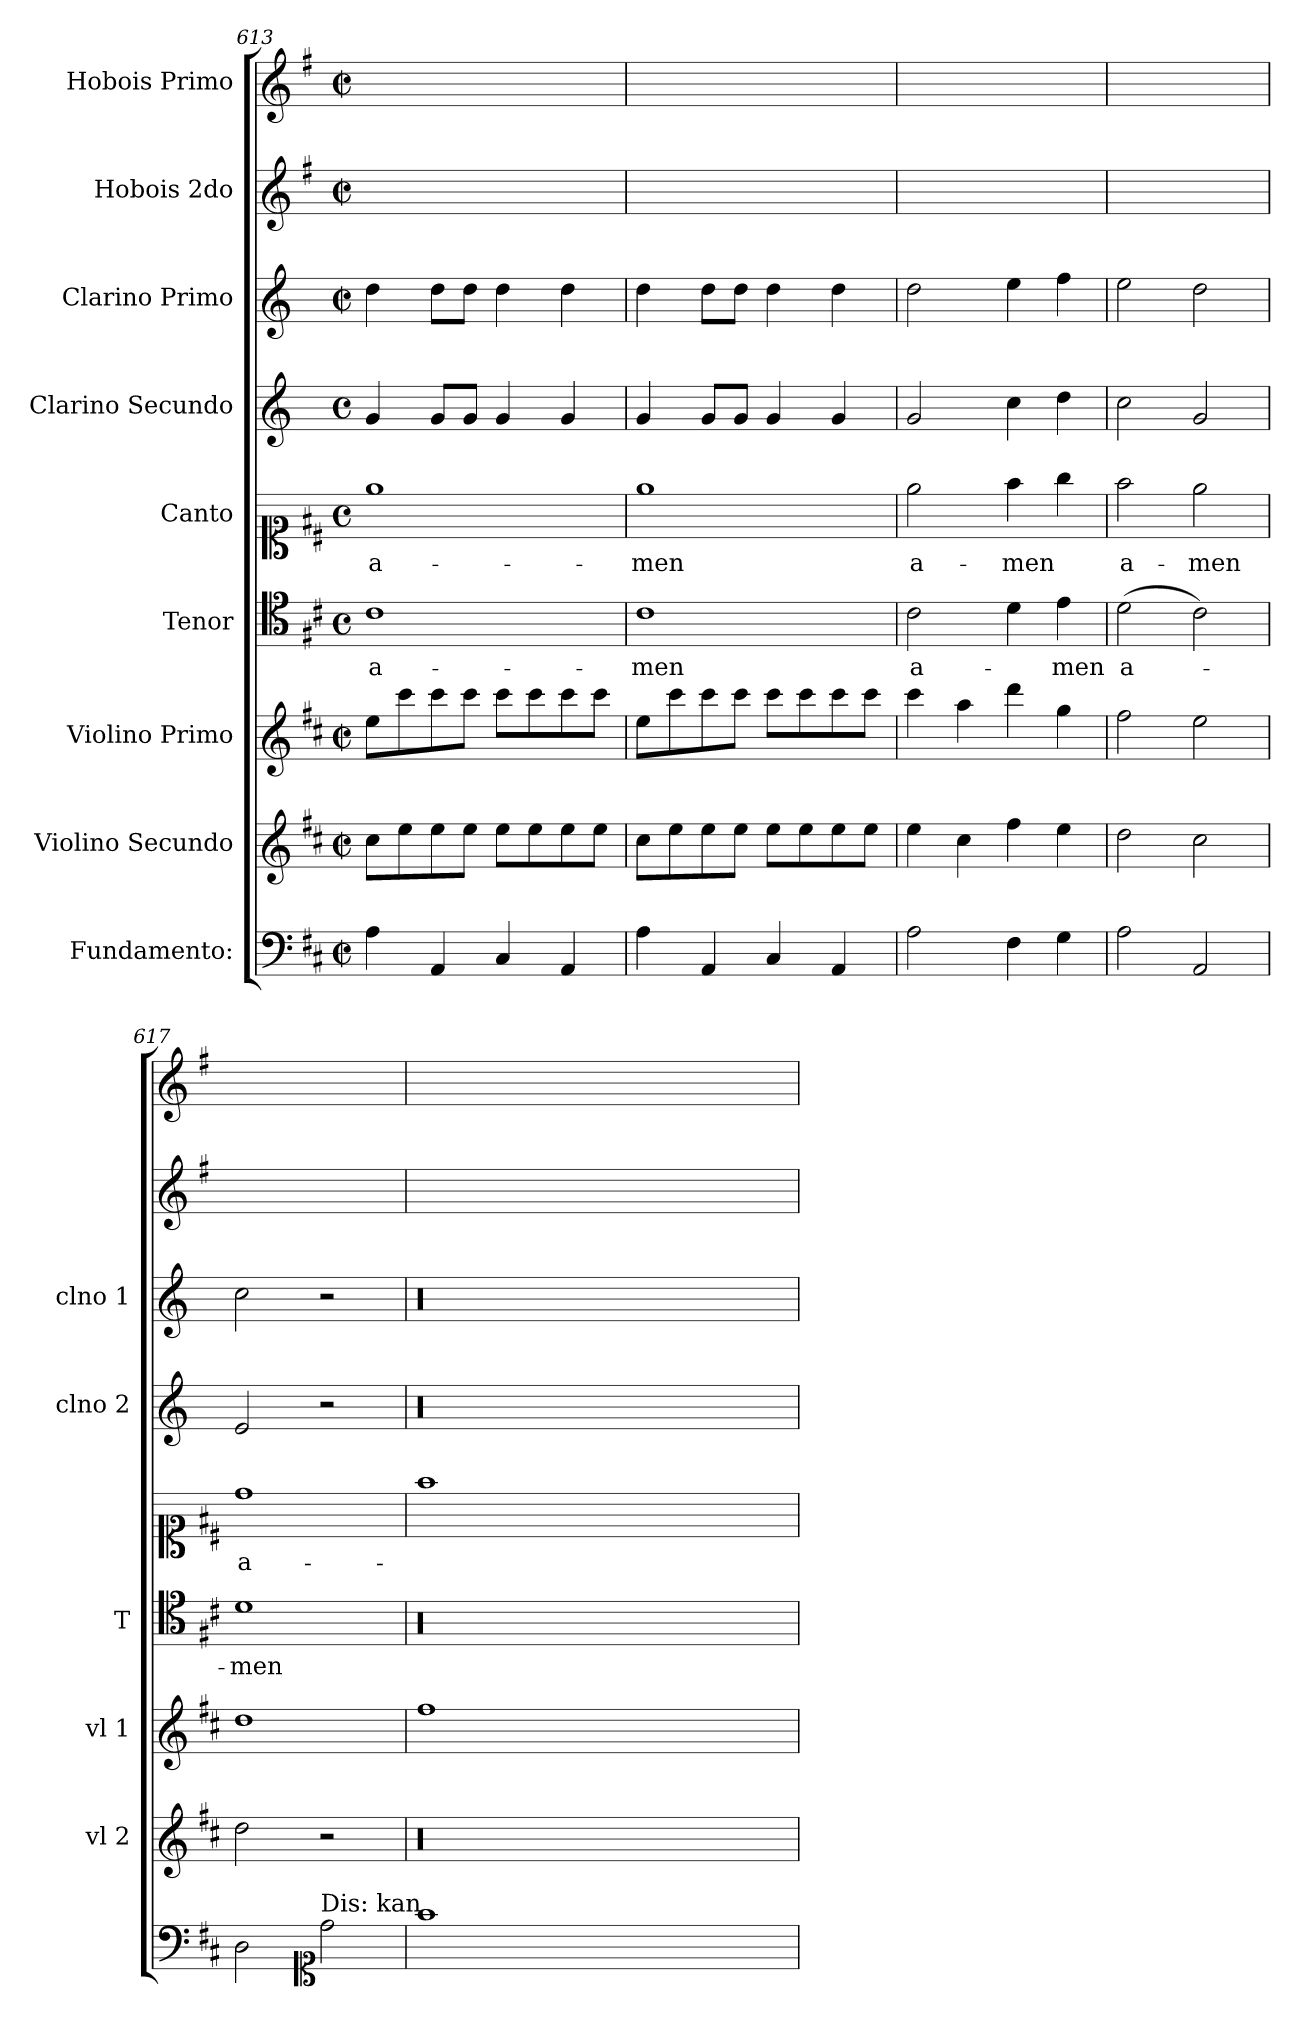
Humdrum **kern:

**kern	**kern	**kern	**kern	**text	**kern	**text	**kern	**kern	**kern	**kern
*part9	*part8	*part7	*part6	*part6	*part5	*part5	*part4	*part3	*part2	*part1
*staff9	*staff8	*staff7	*staff6	*staff6	*staff5	*staff5	*staff4	*staff3	*staff2	*staff1
*I"Fundamento:	*I"Violino Secundo	*I"Violino Primo	*I"Tenor	*	*I"Canto	*	*I"Clarino Secundo	*I"Clarino Primo	*I"Hobois 2do	*I"Hobois Primo
*	*I'vl 2	*I'vl 1	*I'T	*	*	*	*I'clno 2	*I'clno 1	*	*
*clefF4	*clefG2	*clefG2	*clefC4	*	*clefC1	*	*clefG2	*clefG2	*clefG2	*clefG2
*	*	*	*	*	*	*	*ITrd-1c-2	*ITrd-1c-2	*	*
*k[f#c#]	*k[f#c#]	*k[f#c#]	*k[f#c#]	*	*k[f#c#]	*	*k[f#c#]	*k[f#c#]	*k[f#]	*k[f#]
*M2/2	*M2/2	*M2/2	*M2/2	*	*M2/2	*	*M2/2	*M2/2	*M2/2	*M2/2
*met(c|)	*met(c|)	*met(c|)	*met(c)	*	*met(c)	*	*met(c)	*met(c|)	*met(c|)	*met(c|)
=613	=613	=613	=613	=613	=613	=613	=613	=613	=613	=613
4A\	8cc#\L	8ee\L	1c#	a-	1ee	a-	4a/	4ee\	1ryy	1ryy
.	8ee\	8ccc#\	.	.	.	.	.	.	.	.
4AA/	8ee\	8ccc#\	.	.	.	.	8a/L	8ee\L	.	.
.	8ee\J	8ccc#\J	.	.	.	.	8a/J	8ee\J	.	.
4C#/	8ee\L	8ccc#\L	.	.	.	.	4a/	4ee\	.	.
.	8ee\	8ccc#\	.	.	.	.	.	.	.	.
4AA/	8ee\	8ccc#\	.	.	.	.	4a/	4ee\	.	.
.	8ee\J	8ccc#\J	.	.	.	.	.	.	.	.
=614	=614	=614	=614	=614	=614	=614	=614	=614	=614	=614
4A\	8cc#\L	8ee\L	1c#	-men	1ee	-men	4a/	4ee\	1ryy	1ryy
.	8ee\	8ccc#\	.	.	.	.	.	.	.	.
4AA/	8ee\	8ccc#\	.	.	.	.	8a/L	8ee\L	.	.
.	8ee\J	8ccc#\J	.	.	.	.	8a/J	8ee\J	.	.
4C#/	8ee\L	8ccc#\L	.	.	.	.	4a/	4ee\	.	.
.	8ee\	8ccc#\	.	.	.	.	.	.	.	.
4AA/	8ee\	8ccc#\	.	.	.	.	4a/	4ee\	.	.
.	8ee\J	8ccc#\J	.	.	.	.	.	.	.	.
=615	=615	=615	=615	=615	=615	=615	=615	=615	=615	=615
2A\	4ee\	4ccc#\	2c#\	a-	2ee\	a-	2a/	2ee\	1ryy	1ryy
.	4cc#\	4aa\	.	.	.	.	.	.	.	.
4F#\	4ff#\	4ddd\	4d\	.	4ff#\	-men	4dd\	4ff#\	.	.
4G\	4ee\	4gg\	4e\	-men	4gg\	.	4ee\	4gg\	.	.
=616	=616	=616	=616	=616	=616	=616	=616	=616	=616	=616
2A\	2dd\	2ff#\	(>2d\	a-	2ff#\	a-	2dd\	2ff#\	1ryy	1ryy
2AA/	2cc#\	2ee\	2c#\)	.	2ee\	-men	2a/	2ee\	.	.
=617	=617	=617	=617	=617	=617	=617	=617	=617	=617	=617
2D\	2dd\	1dd	1d	-men	1dd	a-	2f#/	2dd\	1ryy	1ryy
*clefC1	*	*	*	*	*	*	*	*	*	*
!LO:TX:a:t=Dis&colon; kan	!	!	!	!	!	!	!	!	!	!
2dd\	2r	.	.	.	.	.	2r	2r	.	.
=618	=618	=618	=618	=618	=618	=618	=618	=618	=618	=618
1ff#	00r	1ff#	00r	.	1ff#	.	00r	00r	1ryy	1ryy
0.ryy	.	0.ryy	.	.	0.ryy	.	.	.	0.ryy	0.ryy
=	=	=	=	=	=	=	=	=	=	=
*-	*-	*-	*-	*-	*-	*-	*-	*-	*-	*-
